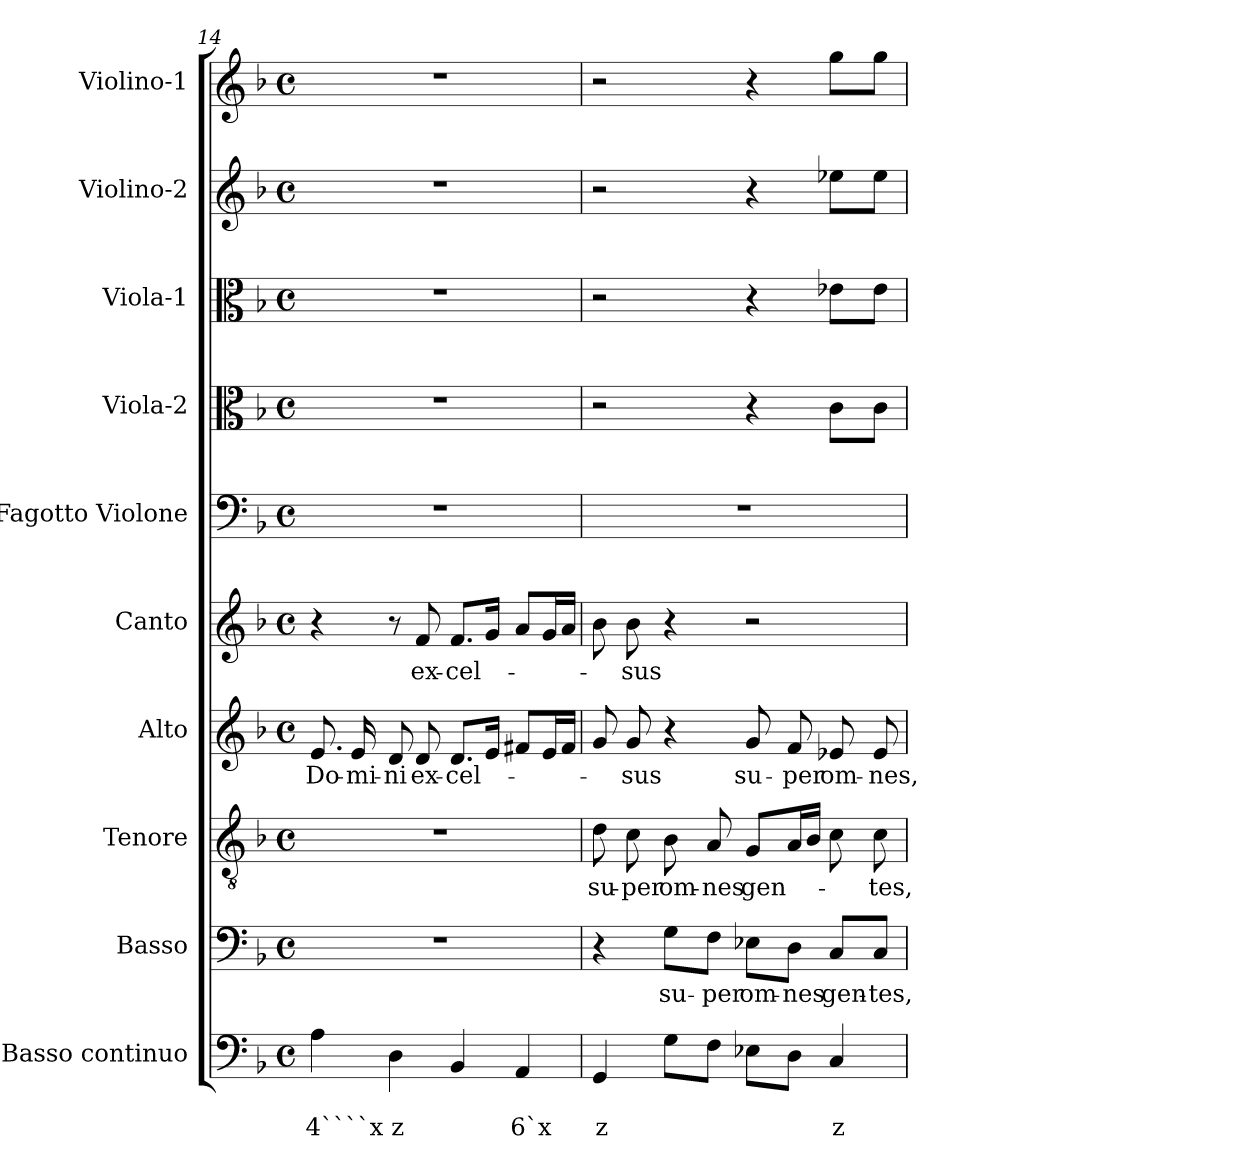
**kern	**text	**text	**kern	**text	**kern	**text	**kern	**text	**kern	**text	**kern	**kern	**kern	**kern	**kern
*part10	*part10	*part10	*part9	*part9	*part8	*part8	*part7	*part7	*part6	*part6	*part5	*part4	*part3	*part2	*part1
*staff10	*staff10	*staff10	*staff9	*staff9	*staff8	*staff8	*staff7	*staff7	*staff6	*staff6	*staff5	*staff4	*staff3	*staff2	*staff1
*I"Basso continuo	*	*	*I"Basso	*	*I"Tenore	*	*I"Alto	*	*I"Canto	*	*I"Fagotto Violone	*I"Viola-2	*I"Viola-1	*I"Violino-2	*I"Violino-1
*I'BC	*	*	*I'B	*	*I'T	*	*I'A	*	*I'C	*	*I'Fg	*I'Va2	*I'Va1	*I'Vi2	*I'Vi1
!!LO:LB:g=z
*clefF4	*	*	*clefF4	*	*clefGv2	*	*clefG2	*	*clefG2	*	*clefF4	*clefC3	*clefC3	*clefG2	*clefG2
*k[b-]	*	*	*k[b-]	*	*k[b-]	*	*k[b-]	*	*k[b-]	*	*k[b-]	*k[b-]	*k[b-]	*k[b-]	*k[b-]
*F:	*	*	*F:	*	*F:	*	*F:	*	*F:	*	*F:	*F:	*F:	*F:	*F:
*M4/4	*	*	*M4/4	*	*M4/4	*	*M4/4	*	*M4/4	*	*M4/4	*M4/4	*M4/4	*M4/4	*M4/4
*met(c)	*	*	*met(c)	*	*met(c)	*	*met(c)	*	*met(c)	*	*met(c)	*met(c)	*met(c)	*met(c)	*met(c)
=14	=14	=14	=14	=14	=14	=14	=14	=14	=14	=14	=14	=14	=14	=14	=14
!	!	!LO:LY:b	!	!	!	!	!	!	!	!	!	!	!	!	!
!	!	!	!	!	!	!	!	!LO:LY:b	!	!	!	!	!	!	!
4A\	.	4````x	1r	.	1r	.	8.e/	Do-	4r	.	1r	1r	1r	1r	1r
!	!	!	!	!	!	!	!	!LO:LY:b	!	!	!	!	!	!	!
.	.	.	.	.	.	.	16e/	-mi-	.	.	.	.	.	.	.
!	!	!LO:LY:b	!	!	!	!	!	!	!	!	!	!	!	!	!
!	!	!	!	!	!	!	!	!LO:LY:b	!	!	!	!	!	!	!
4D\	.	z	.	.	.	.	8d/	-ni	8r	.	.	.	.	.	.
!	!	!	!	!	!	!	!	!LO:LY:b	!	!	!	!	!	!	!
!	!	!	!	!	!	!	!	!	!	!LO:LY:b	!	!	!	!	!
.	.	.	.	.	.	.	8d/	ex-	8f/	ex-	.	.	.	.	.
!	!	!	!	!	!	!	!	!LO:LY:b	!	!	!	!	!	!	!
!	!	!	!	!	!	!	!	!	!	!LO:LY:b	!	!	!	!	!
4BB-/	.	.	.	.	.	.	8.d/L	-cel-	8.f/L	-cel-	.	.	.	.	.
.	.	.	.	.	.	.	16e/Jk	.	16g/Jk	.	.	.	.	.	.
!	!	!LO:LY:b	!	!	!	!	!	!	!	!	!	!	!	!	!
4AA/	.	6`x	.	.	.	.	8f#X/L	.	8a/L	.	.	.	.	.	.
.	.	.	.	.	.	.	16e/L	.	16g/L	.	.	.	.	.	.
.	.	.	.	.	.	.	16f#/JJ	.	16a/JJ	.	.	.	.	.	.
=15	=15	=15	=15	=15	=15	=15	=15	=15	=15	=15	=15	=15	=15	=15	=15
!	!	!LO:LY:b	!	!	!	!	!	!	!	!	!	!	!	!	!
!	!	!	!	!	!	!LO:LY:b	!	!	!	!	!	!	!	!	!
4GG/	.	z	4r	.	8d\	su-	8g/	.	8b-\	.	1r	2r	2r	2r	2r
!	!	!	!	!	!	!LO:LY:b	!	!	!	!	!	!	!	!	!
!	!	!	!	!	!	!	!	!LO:LY:b	!	!	!	!	!	!	!
!	!	!	!	!	!	!	!	!	!	!LO:LY:b	!	!	!	!	!
.	.	.	.	.	8c\	-per	8g/	-sus	8b-\	-sus	.	.	.	.	.
!	!	!	!	!LO:LY:b	!	!	!	!	!	!	!	!	!	!	!
!	!	!	!	!	!	!LO:LY:b	!	!	!	!	!	!	!	!	!
8G\L	.	.	8G\L	su-	8B-\	om-	4r	.	4r	.	.	.	.	.	.
!	!	!	!	!LO:LY:b	!	!	!	!	!	!	!	!	!	!	!
!	!	!	!	!	!	!LO:LY:b	!	!	!	!	!	!	!	!	!
8F\J	.	.	8F\J	-per	8A/	-nes	.	.	.	.	.	.	.	.	.
!	!	!	!	!LO:LY:b	!	!	!	!	!	!	!	!	!	!	!
!	!	!	!	!	!	!LO:LY:b	!	!	!	!	!	!	!	!	!
!	!	!	!	!	!	!	!	!LO:LY:b	!	!	!	!	!	!	!
8E-X\L	.	.	8E-X\L	om-	8G/L	gen-	8g/	su-	2r	.	.	4r	4r	4r	4r
!	!	!	!	!LO:LY:b	!	!	!	!	!	!	!	!	!	!	!
!	!	!	!	!	!	!	!	!LO:LY:b	!	!	!	!	!	!	!
8D\J	.	.	8D\J	-nes	16A/L	.	8f/	-per	.	.	.	.	.	.	.
.	.	.	.	.	16B-/JJ	.	.	.	.	.	.	.	.	.	.
!	!	!LO:LY:b	!	!	!	!	!	!	!	!	!	!	!	!	!
!	!	!	!	!LO:LY:b	!	!	!	!	!	!	!	!	!	!	!
!	!	!	!	!	!	!	!	!LO:LY:b	!	!	!	!	!	!	!
4C/	.	z	8C/L	gen-	8c\	.	8e-X/	om-	.	.	.	8c\L	8e-X\L	8ee-X\L	8gg\L
!	!	!	!	!LO:LY:b	!	!	!	!	!	!	!	!	!	!	!
!	!	!	!	!	!	!LO:LY:b	!	!	!	!	!	!	!	!	!
!	!	!	!	!	!	!	!	!LO:LY:b	!	!	!	!	!	!	!
.	.	.	8C/J	-tes,	8c\	-tes,	8e-/	-nes,	.	.	.	8c\J	8e-\J	8ee-\J	8gg\J
=	=	=	=	=	=	=	=	=	=	=	=	=	=	=	=
*-	*-	*-	*-	*-	*-	*-	*-	*-	*-	*-	*-	*-	*-	*-	*-
